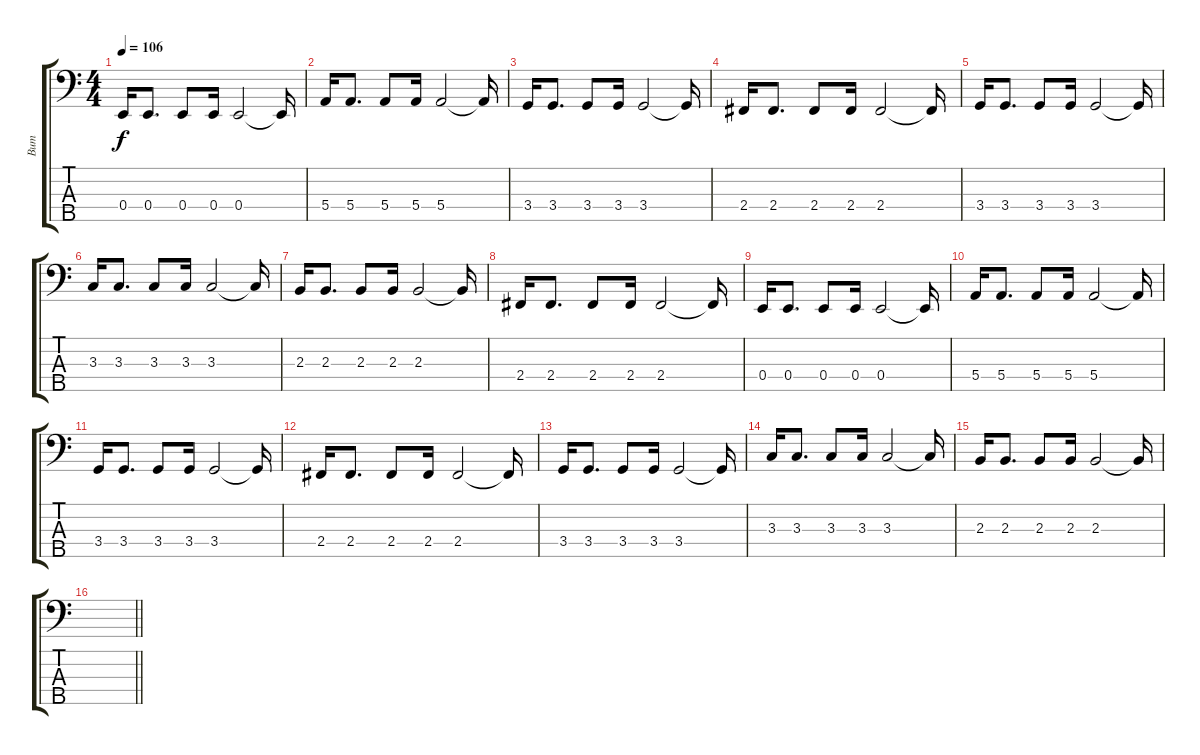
\track ("Вит" "Вит") {instrument electricbasspick}
\staff {score tabs}
\tuning (G2 D2 A1 E1 B0) {hide}
\ts (4 4)
\tempo 106
\clef f4
\ks c
0.4.16{dy f} 0.4.8{d} 0.4.8 0.4.16 0.4.2 0.4{t}.16 |
5.4.16 5.4.8{d} 5.4.8 5.4.16 5.4.2 5.4{t}.16 |
3.4.16 3.4.8{d} 3.4.8 3.4.16 3.4.2 3.4{t}.16 |
2.4.16 2.4.8{d} 2.4.8 2.4.16 2.4.2 2.4{t}.16 |
3.4.16 3.4.8{d} 3.4.8 3.4.16 3.4.2 3.4{t}.16 |
3.3.16 3.3.8{d} 3.3.8 3.3.16 3.3.2 3.3{t}.16 |
2.3.16 2.3.8{d} 2.3.8 2.3.16 2.3.2 2.3{t}.16 |
2.4.16 2.4.8{d} 2.4.8 2.4.16 2.4.2 2.4{t}.16 |
0.4.16 0.4.8{d} 0.4.8 0.4.16 0.4.2 0.4{t}.16 |
5.4.16 5.4.8{d} 5.4.8 5.4.16 5.4.2 5.4{t}.16 |
3.4.16 3.4.8{d} 3.4.8 3.4.16 3.4.2 3.4{t}.16 |
2.4.16 2.4.8{d} 2.4.8 2.4.16 2.4.2 2.4{t}.16 |
3.4.16 3.4.8{d} 3.4.8 3.4.16 3.4.2 3.4{t}.16 |
3.3.16 3.3.8{d} 3.3.8 3.3.16 3.3.2 3.3{t}.16 |
2.3.16 2.3.8{d} 2.3.8 2.3.16 2.3.2 2.3{t}.16 |
\barLineRight lightlight
